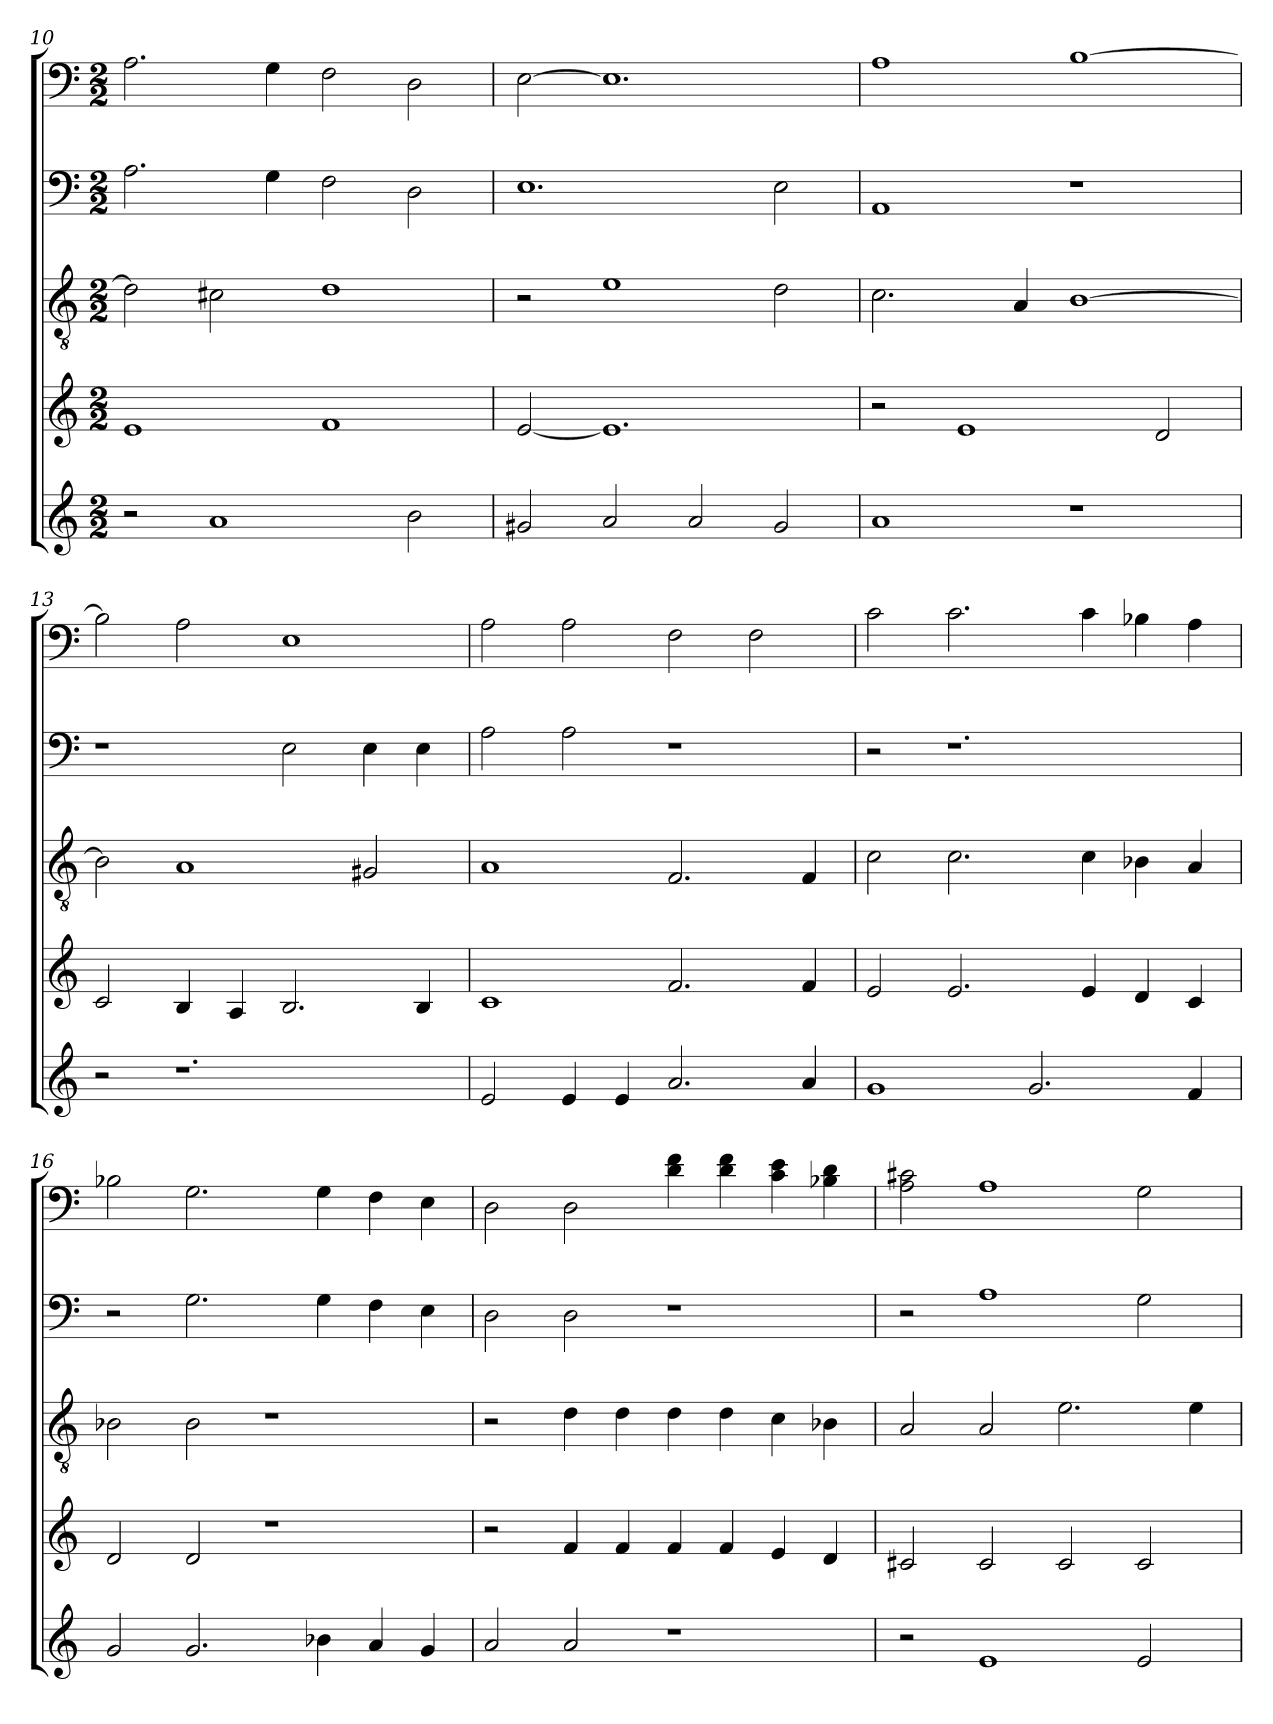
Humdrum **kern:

**kern	**kern	**kern	**kern	**kern
*part5	*part4	*part3	*part2	*part1
*staff5	*staff4	*staff3	*staff2	*staff1
*	*	*clefGv2	*clefF4	*clefF4
*k[]	*k[]	*k[]	*k[]	*k[]
*a:	*a:	*a:	*a:	*a:
*M2/2	*M2/2	*M2/2	*M2/2	*M2/2
=10	=10	=10	=10	=10
2r	1e	2d]	2.A	2.A
1a	.	2c#X	.	.
.	.	.	4G	4G
.	1f	1d	2F	2F
2b	.	.	2D	2D
=11	=11	=11	=11	=11
2g#X	[2e	2r	1.E	[2E
2a	1.e]	1e	.	1.E]
2a	.	.	.	.
2g#	.	2d	2E	.
=12	=12	=12	=12	=12
1a	2r	2.c	1AA	1A
.	1e	.	.	.
.	.	4A	.	.
1r	.	[1B	1r	[1B
.	2d	.	.	.
=13	=13	=13	=13	=13
2r	2c	2B]	1r	2B]
1.r	4B	1A	.	2A
.	4A	.	.	.
.	2.B	.	2E	1E
.	.	2G#X	4E	.
.	4B	.	4E	.
=14	=14	=14	=14	=14
2e	1c	1A	2A	2A
4e	.	.	2A	2A
4e	.	.	.	.
2.a	2.f	2.F	1r	2F
.	.	.	.	2F
4a	4f	4F	.	.
=15	=15	=15	=15	=15
1g	2e	2c	2r	2c
.	2.e	2.c	1.r	2.c
2.g	.	.	.	.
.	4e	4c	.	4c
.	4d	4B-X	.	4B-X
4f	4c	4A	.	4A
=16	=16	=16	=16	=16
2g	2d	2B-X	2r	2B-X
2.g	2d	2B-	2.G	2.G
.	1r	1r	.	.
4b-X	.	.	4G	4G
4a	.	.	4F	4F
4g	.	.	4E	4E
=17	=17	=17	=17	=17
2a	2r	2r	2D	2D
2a	4f	4d	2D	2D
.	4f	4d	.	.
1r	4f	4d	1r	4d 4f
.	4f	4d	.	4d 4f
.	4e	4c	.	4c 4e
.	4d	4B-X	.	4B-X 4d
=18	=18	=18	=18	=18
2r	2c#X	2A	2r	2A 2c#X
1e	2c#	2A	1A	1A
.	2c#	2.e	.	.
2e	2c#	.	2G	2G
.	.	4e	.	.
=	=	=	=	=
*-	*-	*-	*-	*-
